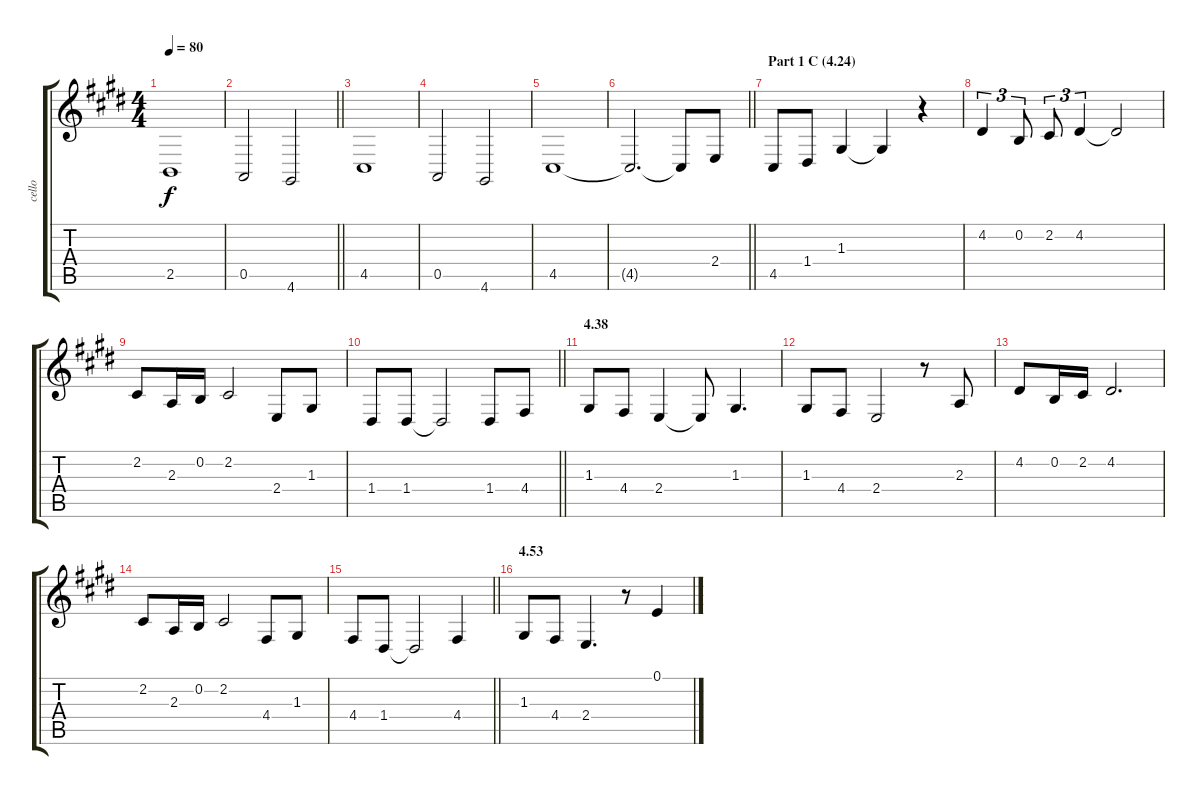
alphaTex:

\track ("cello" "cello") {instrument cello}
\staff {score tabs}
\tuning (E4 B3 G3 D3 A2 E2) {hide}
\ts (4 4)
\tempo 80
\clef g2
\ks e
2.5.1{dy f} |
\barLineRight lightlight
0.5.2 4.6.2 |
4.5.1 |
0.5.2 4.6.2 |
4.5.1 |
\barLineRight lightlight
4.5{t}.2{d} 4.5{t}.8 2.4.8 |
\section ("" "Part 1 C (4.24)")
4.5.8 1.4.8 1.3.4 1.3{t}.4 r.4 |
4.2.4{tu (3 2)} 0.2.8{tu (3 2)} 2.2.8{tu (3 2)} 4.2.4{tu (3 2)} 4.2{t}.2 |
2.2.8 2.3.16 0.2.16 2.2.2 2.4.8 1.3.8 |
\barLineRight lightlight
1.4.8 1.4.8 1.4{t}.2 1.4.8 4.4.8 |
\section ("" "4.38")
1.3.8 4.4.8 2.4.4 2.4{t}.8 1.3.4{d} |
1.3.8 4.4.8 2.4.2 r.8 2.3.8 |
4.2.8 0.2.16 2.2.16 4.2.2{d} |
2.2.8 2.3.16 0.2.16 2.2.2 4.4.8 1.3.8 |
\barLineRight lightlight
4.4.8 1.4.8 1.4{t}.2 4.4.4 |
\section ("" "4.53")
1.3.8 4.4.8 2.4.4{d} r.8 0.1.4
